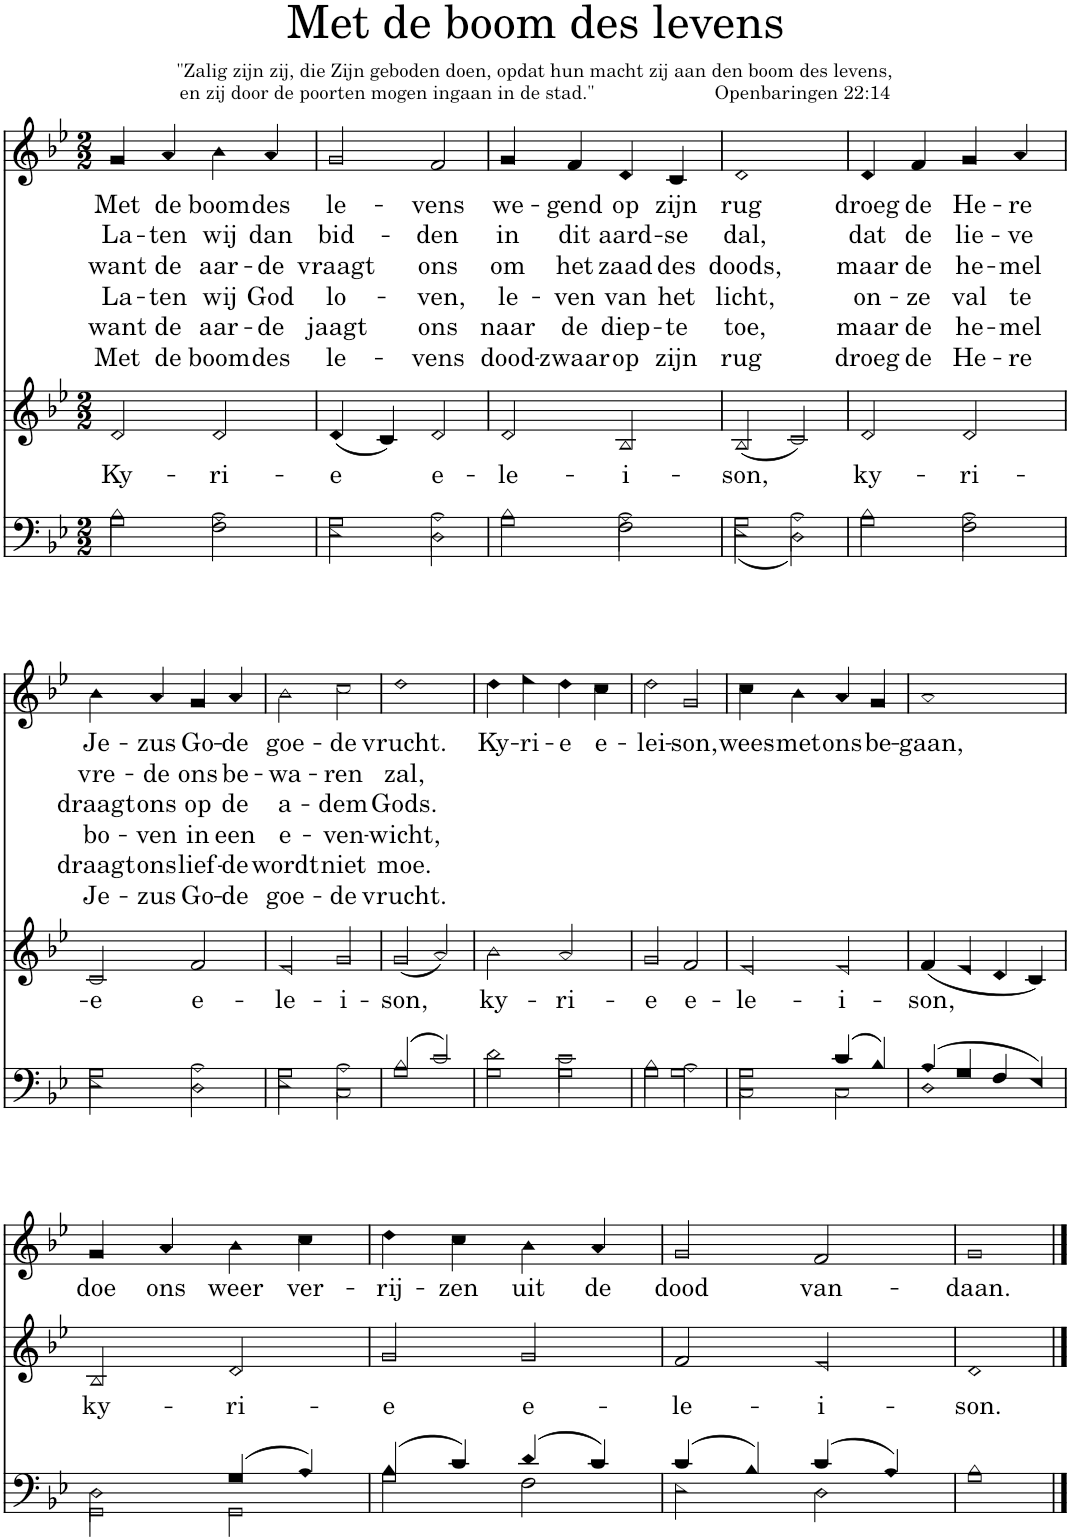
**kern	**kern	**text	**kern	**text	**text	**text	**text	**text	**text
*part3	*part2	*part2	*part1	*part1	*part1	*part1	*part1	*part1	*part1
*staff3	*staff2	*staff2	*staff1	*staff1	*staff1	*staff1	*staff1	*staff1	*staff1
*I"Men	*I"Women	*	*I"Soprano	*	*	*	*	*	*
*clefF4	*clefG2	*	*clefG2	*	*	*	*	*	*
*k[b-e-]	*k[b-e-]	*	*k[b-e-]	*	*	*	*	*	*
*M2/2	*M2/2	*	*M2/2	*	*	*	*	*	*
=1	=1	=1	=1	=1	=1	=1	=1	=1	=1
*^	*	*	*	*	*	*	*	*	*
!	!	!	!LO:LY:b	!	!LO:LY:b	!LO:LY:b	!LO:LY:b	!LO:LY:b	!LO:LY:b	!LO:LY:b
2B-\	2G\	2d/	Ky-	4g/	Met	La-	want	La-	want	Met
!	!	!	!	!	!LO:LY:b	!LO:LY:b	!LO:LY:b	!LO:LY:b	!LO:LY:b	!LO:LY:b
.	.	.	.	4a/	de	-ten	de	-ten	de	de
!	!	!	!LO:LY:b	!	!LO:LY:b	!LO:LY:b	!LO:LY:b	!LO:LY:b	!LO:LY:b	!LO:LY:b
2A\	2F\	2d/	-ri-	4b-\	boom	wij	aar-	wij	aar-	boom
!	!	!	!	!	!LO:LY:b	!LO:LY:b	!LO:LY:b	!LO:LY:b	!LO:LY:b	!LO:LY:b
.	.	.	.	4a/	des	dan	-de	God	-de	des
=2	=2	=2	=2	=2	=2	=2	=2	=2	=2	=2
!	!	!	!LO:LY:b	!	!LO:LY:b	!LO:LY:b	!LO:LY:b	!LO:LY:b	!LO:LY:b	!LO:LY:b
2G\	2E-\	(4d/	-e	2g/	le-	bid-	vraagt	lo-	jaagt	le-
.	.	4c/)	.	.	.	.	.	.	.	.
!	!	!	!LO:LY:b	!	!LO:LY:b	!LO:LY:b	!LO:LY:b	!LO:LY:b	!LO:LY:b	!LO:LY:b
2A\	2D\	2d/	e-	2f/	-vens	-den	ons	-ven,	ons	-vens
=3	=3	=3	=3	=3	=3	=3	=3	=3	=3	=3
!	!	!	!LO:LY:b	!	!LO:LY:b	!LO:LY:b	!LO:LY:b	!LO:LY:b	!LO:LY:b	!LO:LY:b
2B-\	2G\	2d/	-le-	4g/	we-	in	om	le-	naar	dood-
!	!	!	!	!	!LO:LY:b	!LO:LY:b	!LO:LY:b	!LO:LY:b	!LO:LY:b	!LO:LY:b
.	.	.	.	4f/	-gend	dit	het	-ven	de	-zwaar
!	!	!	!LO:LY:b	!	!LO:LY:b	!LO:LY:b	!LO:LY:b	!LO:LY:b	!LO:LY:b	!LO:LY:b
2A\	2F\	2B-/	-i-	4d/	op	aard-	zaad	van	diep-	op
!	!	!	!	!	!LO:LY:b	!LO:LY:b	!LO:LY:b	!LO:LY:b	!LO:LY:b	!LO:LY:b
.	.	.	.	4c/	zijn	-se	des	het	-te	zijn
=4	=4	=4	=4	=4	=4	=4	=4	=4	=4	=4
!	!	!	!LO:LY:b	!	!LO:LY:b	!LO:LY:b	!LO:LY:b	!LO:LY:b	!LO:LY:b	!LO:LY:b
(2G\	(2E-\	(2B-/	-son,	1d	rug	dal,	doods,	licht,	toe,	rug
2A\)	2D\)	2c/)	.	.	.	.	.	.	.	.
=5	=5	=5	=5	=5	=5	=5	=5	=5	=5	=5
!	!	!	!LO:LY:b	!	!LO:LY:b	!LO:LY:b	!LO:LY:b	!LO:LY:b	!LO:LY:b	!LO:LY:b
2B-\	2G\	2d/	ky-	4d/	droeg	dat	maar	on-	maar	droeg
!	!	!	!	!	!LO:LY:b	!LO:LY:b	!LO:LY:b	!LO:LY:b	!LO:LY:b	!LO:LY:b
.	.	.	.	4f/	de	de	de	-ze	de	de
!	!	!	!LO:LY:b	!	!LO:LY:b	!LO:LY:b	!LO:LY:b	!LO:LY:b	!LO:LY:b	!LO:LY:b
2A\	2F\	2d/	-ri-	4g/	He-	lie-	he-	val	he-	He-
!	!	!	!	!	!LO:LY:b	!LO:LY:b	!LO:LY:b	!LO:LY:b	!LO:LY:b	!LO:LY:b
.	.	.	.	4a/	-re	-ve	-mel	te	-mel	-re
!!LO:LB:g=z
=6	=6	=6	=6	=6	=6	=6	=6	=6	=6	=6
!	!	!	!LO:LY:b	!	!LO:LY:b	!LO:LY:b	!LO:LY:b	!LO:LY:b	!LO:LY:b	!LO:LY:b
2G\	2E-\	2c/	-e	4b-\	Je-	vre-	draagt	bo-	draagt	Je-
!	!	!	!	!	!LO:LY:b	!LO:LY:b	!LO:LY:b	!LO:LY:b	!LO:LY:b	!LO:LY:b
.	.	.	.	4a/	-zus	-de	ons	-ven	ons	-zus
!	!	!	!LO:LY:b	!	!LO:LY:b	!LO:LY:b	!LO:LY:b	!LO:LY:b	!LO:LY:b	!LO:LY:b
2A\	2D\	2f/	e-	4g/	Go-	ons	op	in	lief-	Go-
!	!	!	!	!	!LO:LY:b	!LO:LY:b	!LO:LY:b	!LO:LY:b	!LO:LY:b	!LO:LY:b
.	.	.	.	4a/	-de	be-	de	een	-de	-de
=7	=7	=7	=7	=7	=7	=7	=7	=7	=7	=7
!	!	!	!LO:LY:b	!	!LO:LY:b	!LO:LY:b	!LO:LY:b	!LO:LY:b	!LO:LY:b	!LO:LY:b
2G\	2E-\	2e-/	-le-	2b-\	goe-	-wa-	a-	e-	wordt	goe-
!	!	!	!LO:LY:b	!	!LO:LY:b	!LO:LY:b	!LO:LY:b	!LO:LY:b	!LO:LY:b	!LO:LY:b
2A\	2C\	2g/	-i-	2cc\	-de	-ren	-dem	-ven-	niet	-de
=8	=8	=8	=8	=8	=8	=8	=8	=8	=8	=8
!	!	!	!LO:LY:b	!	!LO:LY:b	!LO:LY:b	!LO:LY:b	!LO:LY:b	!LO:LY:b	!LO:LY:b
(2B-/	1G	(2g/	-son,	1dd	vrucht.	zal,	Gods.	-wicht,	moe.	vrucht.
2c/)	.	2a/)	.	.	.	.	.	.	.	.
=9	=9	=9	=9	=9	=9	=9	=9	=9	=9	=9
!	!	!	!LO:LY:b	!	!LO:LY:b	!	!	!	!	!
2d\	2G\	2b-\	ky-	4dd\	Ky-	.	.	.	.	.
!	!	!	!	!	!LO:LY:b	!	!	!	!	!
.	.	.	.	4ee-\	-ri-	.	.	.	.	.
!	!	!	!LO:LY:b	!	!LO:LY:b	!	!	!	!	!
2c\	2G\	2a/	-ri-	4dd\	-e	.	.	.	.	.
!	!	!	!	!	!LO:LY:b	!	!	!	!	!
.	.	.	.	4cc\	e-	.	.	.	.	.
=10	=10	=10	=10	=10	=10	=10	=10	=10	=10	=10
!	!	!	!LO:LY:b	!	!LO:LY:b	!	!	!	!	!
2B-\	2G\	2g/	-e	2dd\	-lei-	.	.	.	.	.
!	!	!	!LO:LY:b	!	!LO:LY:b	!	!	!	!	!
2A\	2G\	2f/	e-	2g/	-son,	.	.	.	.	.
=11	=11	=11	=11	=11	=11	=11	=11	=11	=11	=11
!	!	!	!LO:LY:b	!	!LO:LY:b	!	!	!	!	!
2G\	2C\	2e-/	-le-	4cc\	wees	.	.	.	.	.
!	!	!	!	!	!LO:LY:b	!	!	!	!	!
.	.	.	.	4b-\	met	.	.	.	.	.
!	!	!	!LO:LY:b	!	!LO:LY:b	!	!	!	!	!
(4c/	2C\	2e-/	-i-	4a/	ons	.	.	.	.	.
!	!	!	!	!	!LO:LY:b	!	!	!	!	!
4B-/)	.	.	.	4g/	be-	.	.	.	.	.
=12	=12	=12	=12	=12	=12	=12	=12	=12	=12	=12
!	!	!	!LO:LY:b	!	!LO:LY:b	!	!	!	!	!
(4A/	1D	(4f/	-son,	1a	-gaan,	.	.	.	.	.
4G/	.	4e-/	.	.	.	.	.	.	.	.
4F/	.	4d/	.	.	.	.	.	.	.	.
4E-/)	.	4c/)	.	.	.	.	.	.	.	.
!!LO:LB:g=z
=13	=13	=13	=13	=13	=13	=13	=13	=13	=13	=13
!	!	!	!LO:LY:b	!	!LO:LY:b	!	!	!	!	!
2D\	2GG\	2B-/	ky-	4g/	doe	.	.	.	.	.
!	!	!	!	!	!LO:LY:b	!	!	!	!	!
.	.	.	.	4a/	ons	.	.	.	.	.
!	!	!	!LO:LY:b	!	!LO:LY:b	!	!	!	!	!
(4G/	2GG\	2d/	-ri-	4b-\	weer	.	.	.	.	.
!	!	!	!	!	!LO:LY:b	!	!	!	!	!
4A/)	.	.	.	4cc\	ver-	.	.	.	.	.
=14	=14	=14	=14	=14	=14	=14	=14	=14	=14	=14
!	!	!	!LO:LY:b	!	!LO:LY:b	!	!	!	!	!
(4B-/	2G\	2g/	-e	4dd\	-rij-	.	.	.	.	.
!	!	!	!	!	!LO:LY:b	!	!	!	!	!
4c/)	.	.	.	4cc\	-zen	.	.	.	.	.
!	!	!	!LO:LY:b	!	!LO:LY:b	!	!	!	!	!
(4d/	2F\	2g/	e-	4b-\	uit	.	.	.	.	.
!	!	!	!	!	!LO:LY:b	!	!	!	!	!
4c/)	.	.	.	4a/	de	.	.	.	.	.
=15	=15	=15	=15	=15	=15	=15	=15	=15	=15	=15
!	!	!	!LO:LY:b	!	!LO:LY:b	!	!	!	!	!
(4c/	2E-\	2f/	-le-	2g/	dood	.	.	.	.	.
4B-/)	.	.	.	.	.	.	.	.	.	.
!	!	!	!LO:LY:b	!	!LO:LY:b	!	!	!	!	!
(4c/	2D\	2e-/	-i-	2f/	van-	.	.	.	.	.
4A/)	.	.	.	.	.	.	.	.	.	.
=16	=16	=16	=16	=16	=16	=16	=16	=16	=16	=16
!	!	!	!LO:LY:b	!	!LO:LY:b	!	!	!	!	!
1B-	1G	1d	-son.	1g	-daan.	.	.	.	.	.
*v	*v	*	*	*	*	*	*	*	*	*
==	==	==	==	==	==	==	==	==	==
*-	*-	*-	*-	*-	*-	*-	*-	*-	*-
